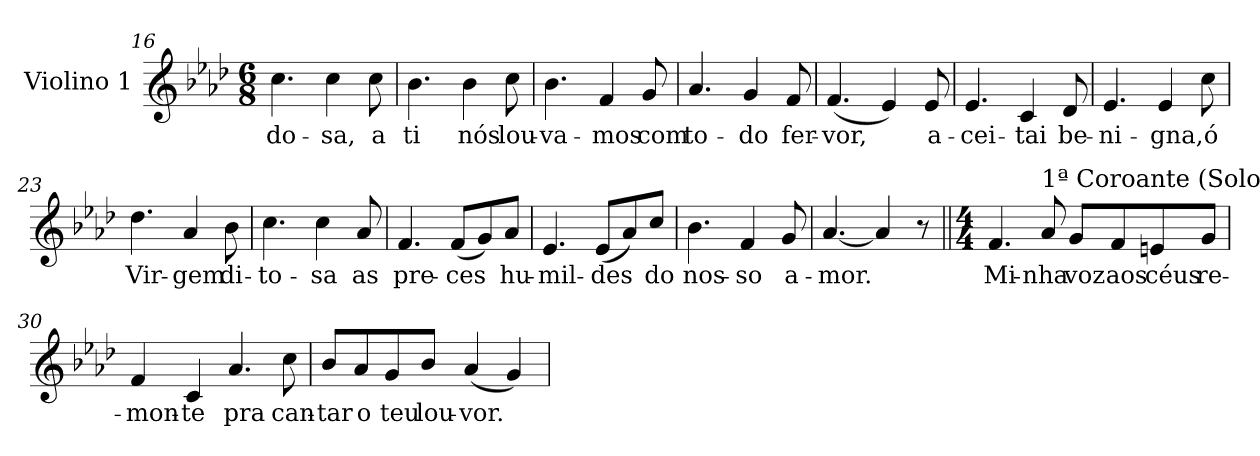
**kern	**text
*part1	*part1
*staff1	*staff1
*I"Violino 1	*
*I'Vno. 1	*
*clefG2	*
*k[b-e-a-d-]	*
*A-:	*
*M6/8	*
=16	=16
!	!LO:LY:b:color=#000000
4.cci\	-do-
!	!LO:LY:b:color=#000000
4cci\	-sa,
!	!LO:LY:b:color=#000000
8cci\	a
=17	=17
!	!LO:LY:b:color=#000000
4.b-i\	ti
!	!LO:LY:b:color=#000000
4b-i\	nós
!	!LO:LY:b:color=#000000
8cci\	lou-
=18	=18
!	!LO:LY:b:color=#000000
4.b-i\	-va-
!	!LO:LY:b:color=#000000
4fi/	-mos
!	!LO:LY:b:color=#000000
8gi/	com
=19	=19
!	!LO:LY:b:color=#000000
4.a-i/	to-
!	!LO:LY:b:color=#000000
4gi/	-do
!	!LO:LY:b:color=#000000
8fi/	fer-
!!LO:LB:g=z
=20	=20
!	!LO:LY:b:color=#000000
(4.fi/	-vor,
4e-i/)	.
!	!LO:LY:b:color=#000000
8e-i/	a-
=21	=21
!	!LO:LY:b:color=#000000
4.e-i/	-cei-
!	!LO:LY:b:color=#000000
4ci/	-tai
!	!LO:LY:b:color=#000000
8d-i/	be-
=22	=22
!	!LO:LY:b:color=#000000
4.e-i/	-ni-
!	!LO:LY:b:color=#000000
4e-i/	-gna,
!	!LO:LY:b:color=#000000
8cci\	ó
=23	=23
!	!LO:LY:b:color=#000000
4.dd-i\	Vir-
!	!LO:LY:b:color=#000000
4a-i/	-gem
!	!LO:LY:b:color=#000000
8b-i\	di-
=24	=24
!	!LO:LY:b:color=#000000
4.cci\	-to-
!	!LO:LY:b:color=#000000
4cci\	-sa
!	!LO:LY:b:color=#000000
8a-i/	as
=25	=25
!	!LO:LY:b:color=#000000
4.fi/	pre-
!	!LO:LY:b:color=#000000
(8fi/L	-ces
8gi/)	.
!	!LO:LY:b:color=#000000
8a-i/J	hu-
=26	=26
!	!LO:LY:b:color=#000000
4.e-i/	-mil-
!	!LO:LY:b:color=#000000
(8e-i/L	-des
8a-i/)	.
!	!LO:LY:b:color=#000000
8cci/J	do
=27	=27
!	!LO:LY:b:color=#000000
4.b-i\	nos-
!	!LO:LY:b:color=#000000
4fi/	-so
!	!LO:LY:b:color=#000000
8gi/	a-
!!LO:LB:g=z
=28	=28
!	!LO:LY:b:color=#000000
[<4.a-i/	-mor.
4a-i/]	.
8r	.
=29||	=29||
*M4/4	*
*MM75	*
!	!LO:LY:b:color=#000000
4.fi/	Mi-
!LO:TX:a:t=1ª Coroante (Solo)	!
!	!LO:LY:b:color=#000000
8a-i/	-nha
!	!LO:LY:b:color=#000000
8gi/L	voz
!	!LO:LY:b:color=#000000
8fi/	aos
!	!LO:LY:b:color=#000000
8eni/	céus
!	!LO:LY:b:color=#000000
8gi/J	re-
=30	=30
!	!LO:LY:b:color=#000000
4fi/	-mon-
!	!LO:LY:b:color=#000000
4ci/	-te
!	!LO:LY:b:color=#000000
4.a-i/	pra
!	!LO:LY:b:color=#000000
8cci\	can-
=31	=31
!	!LO:LY:b:color=#000000
8b-i/L	-tar
!	!LO:LY:b:color=#000000
8a-i/	o
!	!LO:LY:b:color=#000000
8gi/	teu
!	!LO:LY:b:color=#000000
8b-i/J	lou-
!	!LO:LY:b:color=#000000
(4a-i/	-vor.
4gi/)	.
=	=
*-	*-
